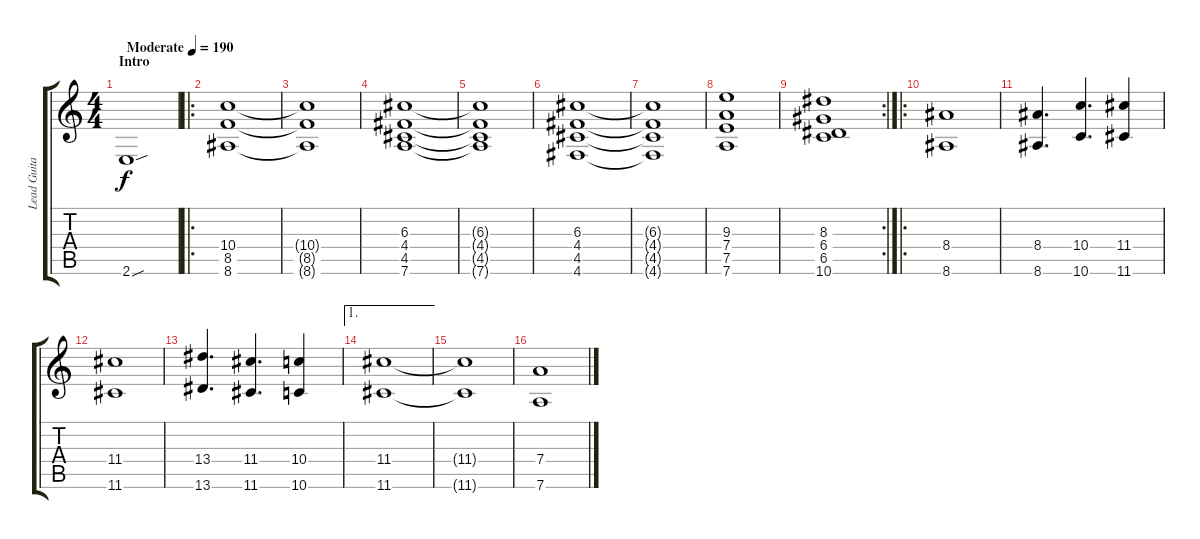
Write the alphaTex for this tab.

\track ("Lead Guitar" "Lead Guita") {instrument distortionguitar}
\staff {score tabs}
\tuning (E4 B3 G3 D3 A2 D2) {hide}
\ts (4 4)
\section ("" "Intro")
\tempo (190 "Moderate")
\clef g2
\ks c
2.6{sou}.1{dy f instrument distortionguitar} |
\ro
(10.4 8.5 8.6).1 |
(10.4{t} 8.5{t} 8.6{t}).1 |
(6.3 4.4 4.5 7.6).1 |
(6.3{t} 4.4{t} 4.5{t} 7.6{t}).1 |
(6.3 4.4 4.5 4.6).1 |
(6.3{t} 4.4{t} 4.5{t} 4.6{t}).1 |
(9.3 7.4 7.5 7.6).1 |
\rc 2
(8.3 6.4 6.5 10.6).1 |
\ro
(8.4 8.6).1 |
(8.4 8.6).4{d} (10.4 10.6).4{d} (11.4 11.6).4 |
(11.4 11.6).1 |
(13.4 13.6).4{d} (11.4 11.6).4{d} (10.4 10.6).4 |
\ae 1
(11.4 11.6).1 |
(11.4{t} 11.6{t}).1 |
(7.4 7.6).1
